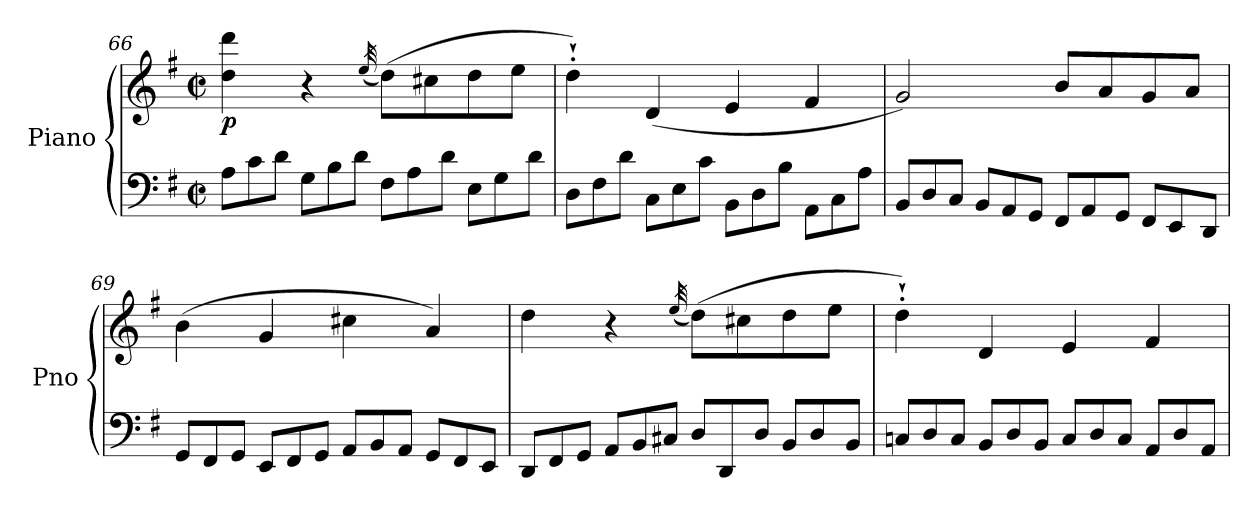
**kern	**kern	**dynam
*part1	*part1	*part1
*staff2	*staff1	*staff1/2
*I"Piano	*	*
*I'Pno	*	*
*clefF4	*clefG2	*
*k[f#]	*k[f#]	*
*G:	*G:	*
*M2/2	*M2/2	*
*met(c|)	*met(c|)	*
*Xtuplet	*	*
=66	=66	=66
!	!	!LO:DY:b
12A\L	4dd\ 4ddd\	p
12c\	.	.
12d\J	.	.
12G\L	4r	.
12B\	.	.
12d\J	.	.
.	(32qee/	.
12F#\L	(8dd\L)	.
12A\	.	.
.	8cc#X\	.
12d\J	.	.
12E\L	8dd\	.
12G\	.	.
.	8ee\J	.
12d\J	.	.
=67	=67	=67
12D\L	4dd`'\)	.
12F#\	.	.
12d\J	.	.
12C\L	(4d/	.
12E\	.	.
12c\J	.	.
12BB\L	4e/	.
12D\	.	.
12B\J	.	.
12AA\L	4f#/	.
12C\	.	.
12A\J	.	.
!!LO:PB:g=z
=68	=68	=68
12BB/L	2g/)	.
12D/	.	.
12C/J	.	.
12BB/L	.	.
12AA/	.	.
12GG/J	.	.
12FF#/L	8b/L	.
12AA/	.	.
.	8a/	.
12GG/J	.	.
12FF#/L	8g/	.
12EE/	.	.
.	8a/J	.
12DD/J	.	.
=69	=69	=69
12GG/L	(4b\	.
12FF#/	.	.
12GG/J	.	.
12EE/L	4g/	.
12FF#/	.	.
12GG/J	.	.
12AA/L	4cc#X\	.
12BB/	.	.
12AA/J	.	.
12GG/L	4a/)	.
12FF#/	.	.
12EE/J	.	.
=70	=70	=70
12DD/L	4dd\	.
12FF#/	.	.
12GG/J	.	.
12AA/L	4r	.
12BB/	.	.
12C#X/J	.	.
.	(32qee/	.
12D/L	(8dd\L)	.
12DD/	.	.
.	8cc#X\	.
12D/J	.	.
12BB/L	8dd\	.
12D/	.	.
.	8ee\J	.
12BB/J	.	.
=71	=71	=71
12Cn/L	4dd`'\)	.
12D/	.	.
12C/J	.	.
12BB/L	4d/	.
12D/	.	.
12BB/J	.	.
12C/L	4e/	.
12D/	.	.
12C/J	.	.
12AA/L	4f#/	.
12D/	.	.
12AA/J	.	.
=	=	=
*-	*-	*-
